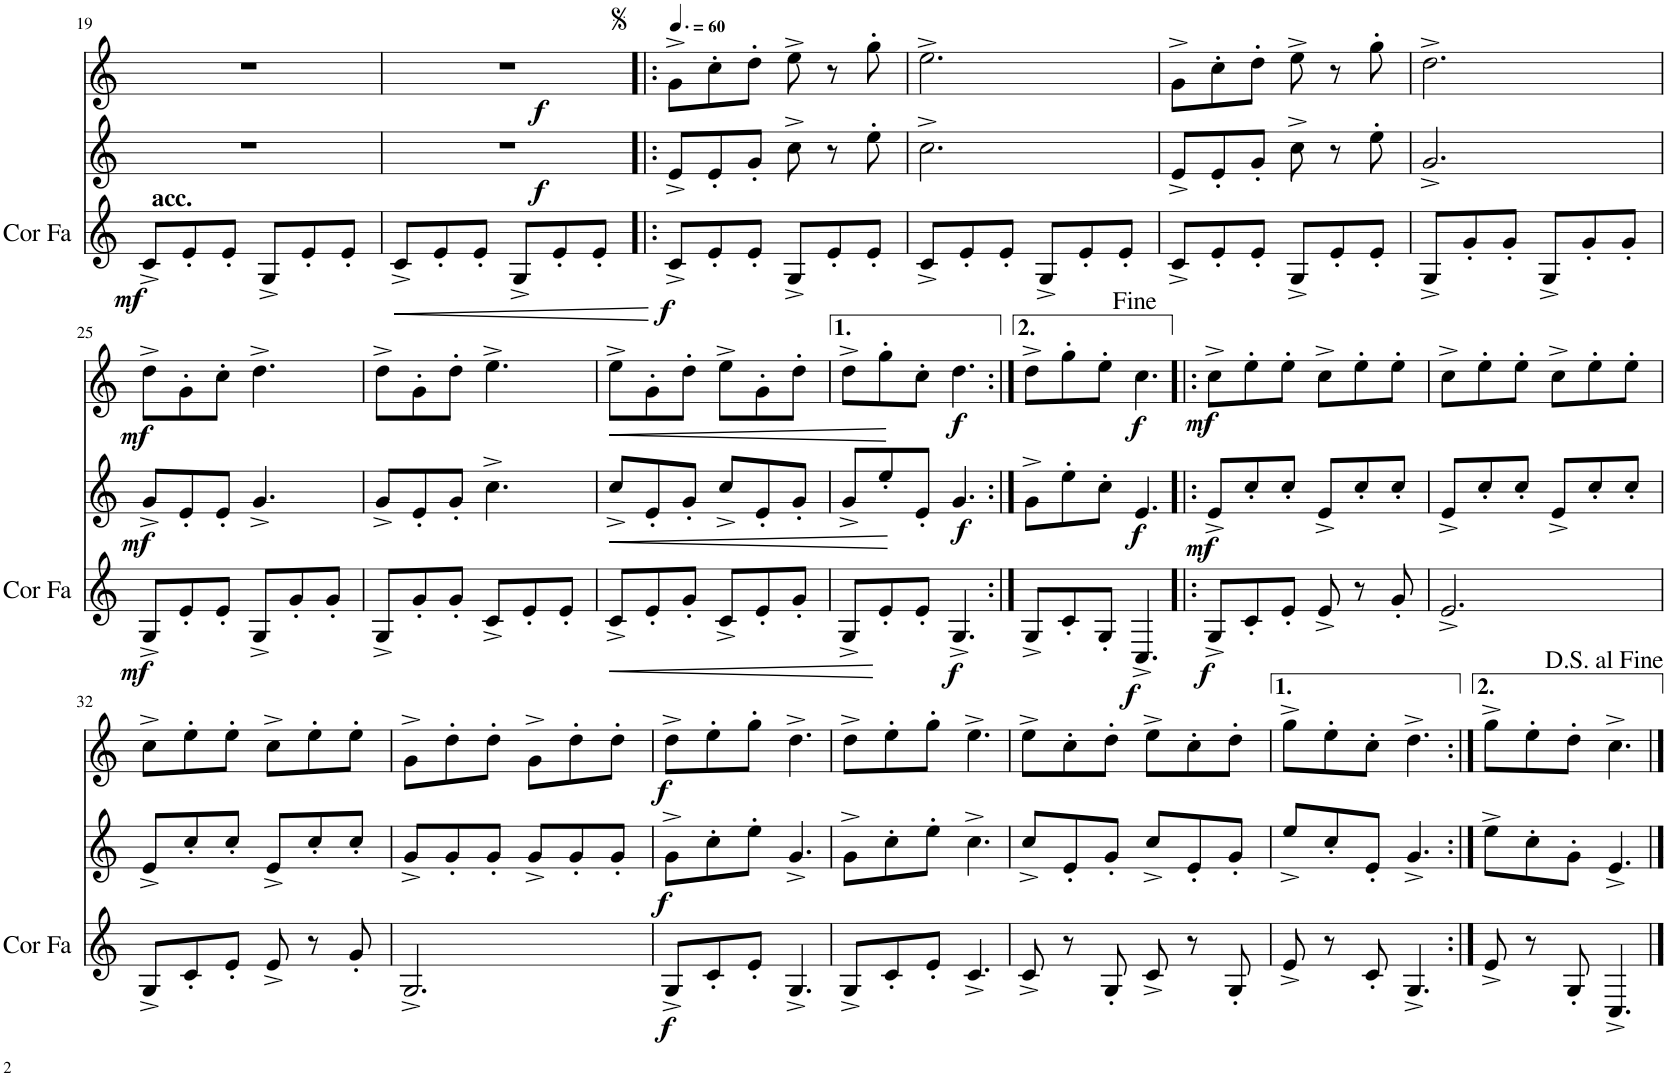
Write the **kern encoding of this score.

**kern	**dynam	**kern	**dynam	**kern	**dynam
*part3	*part3	*part2	*part2	*part1	*part1
*staff3	*staff3	*staff2	*staff2	*staff1	*staff1
*I"Cor en Fa	*	*I"Cor en Fa	*	*I"Cor en Fa	*
!!LO:PB:g=z
*clefG2	*	*clefG2	*	*clefG2	*
*Trd4c7	*	*Trd4c7	*	*Trd4c7	*
*k[]	*	*k[]	*	*k[]	*
*M6/8	*	*M6/8	*	*M6/8	*
=19	=19	=19	=19	=19	=19
!LO:TX:a:B:t=acc.	!	!	!	!	!
!	!LO:DY:b	!	!	!	!
8c^/L	mf	2.r	.	2.r	.
8e'/	.	.	.	.	.
8e'/J	.	.	.	.	.
8G^/L	.	.	.	.	.
8e'/	.	.	.	.	.
8e'/J	.	.	.	.	.
=20	=20	=20	=20	=20	=20
!	!LO:HP:b	!	!LO:DY:b	!	!LO:DY:b
8c^/L	<	2.r	f	2.r	f
8e'/	.	.	.	.	.
8e'/J	.	.	.	.	.
8G^/L	.	.	.	.	.
8e'/	.	.	.	.	.
8e'/J	.	.	.	.	.
.	[	.	.	.	.
=21!|:	=21!|:	=21!|:	=21!|:	=21!|:	=21!|:
*	*	*	*	*MM90	*
!	!LO:DY:b	!	!	!	!
8c^/L	f	8e^/L	.	8g^\L	.
8e'/	.	8e'/	.	8cc'\	.
8e'/J	.	8g'/J	.	8dd'\J	.
8G^/L	.	8cc^\	.	8ee^\	.
8e'/	.	8r	.	8r	.
8e'/J	.	8ee'\	.	8gg'\	.
=22	=22	=22	=22	=22	=22
8c^/L	.	2.cc^\	.	2.ee^\	.
8e'/	.	.	.	.	.
8e'/J	.	.	.	.	.
8G^/L	.	.	.	.	.
8e'/	.	.	.	.	.
8e'/J	.	.	.	.	.
=23	=23	=23	=23	=23	=23
8c^/L	.	8e^/L	.	8g^\L	.
8e'/	.	8e'/	.	8cc'\	.
8e'/J	.	8g'/J	.	8dd'\J	.
8G^/L	.	8cc^\	.	8ee^\	.
8e'/	.	8r	.	8r	.
8e'/J	.	8ee'\	.	8gg'\	.
=24	=24	=24	=24	=24	=24
8G^/L	.	2.g^/	.	2.dd^\	.
8g'/	.	.	.	.	.
8g'/J	.	.	.	.	.
8G^/L	.	.	.	.	.
8g'/	.	.	.	.	.
8g'/J	.	.	.	.	.
!!LO:LB:g=z
=25	=25	=25	=25	=25	=25
!	!LO:DY:b	!	!LO:DY:b	!	!LO:DY:b
8G^/L	mf	8g^/L	mf	8dd^\L	mf
8e'/	.	8e'/	.	8g'\	.
8e'/J	.	8e'/J	.	8cc'\J	.
8G^/L	.	4.g^/	.	4.dd^\	.
8g'/	.	.	.	.	.
8g'/J	.	.	.	.	.
=26	=26	=26	=26	=26	=26
8G^/L	.	8g^/L	.	8dd^\L	.
8g'/	.	8e'/	.	8g'\	.
8g'/J	.	8g'/J	.	8dd'\J	.
8c^/L	.	4.cc^\	.	4.ee^\	.
8e'/	.	.	.	.	.
8e'/J	.	.	.	.	.
=27	=27	=27	=27	=27	=27
!	!LO:HP:b	!	!LO:HP:b	!	!LO:HP:b
8c^/L	<	8cc^/L	<	8ee^\L	<
8e'/	.	8e'/	.	8g'\	.
8g'/J	.	8g'/J	.	8dd'\J	.
8c^/L	.	8cc^/L	.	8ee^\L	.
8e'/	.	8e'/	.	8g'\	.
8g'/J	.	8g'/J	.	8dd'\J	.
.	[	.	[	.	[
=28	=28	=28	=28	=28	=28
8G^/L	.	8g^/L	.	8dd^\L	.
8e'/	.	8ee'/	.	8gg'\	.
8e'/J	.	8e'/J	.	8cc'\J	.
!	!LO:DY:b	!	!LO:DY:b	!	!LO:DY:b
4.G^/	f	4.g/	f	4.dd\	f
=29:|!	=29:|!	=29:|!	=29:|!	=29:|!	=29:|!
8G^/L	.	8g^\L	.	8dd^\L	.
8c'/	.	8ee'\	.	8gg'\	.
8G'/J	.	8cc'\J	.	8ee'\J	.
!	!LO:DY:b	!	!LO:DY:b	!	!LO:DY:b
4.C^/	f	4.e/	f	4.cc\	f
=30!|:	=30!|:	=30!|:	=30!|:	=30!|:	=30!|:
!	!LO:DY:b	!	!LO:DY:b	!	!LO:DY:b
8G^/L	f	8e^/L	mf	8cc^\L	mf
8c'/	.	8cc'/	.	8ee'\	.
8e'/J	.	8cc'/J	.	8ee'\J	.
8e^/	.	8e^/L	.	8cc^\L	.
8r	.	8cc'/	.	8ee'\	.
8g'/	.	8cc'/J	.	8ee'\J	.
=31	=31	=31	=31	=31	=31
2.e^/	.	8e^/L	.	8cc^\L	.
.	.	8cc'/	.	8ee'\	.
.	.	8cc'/J	.	8ee'\J	.
.	.	8e^/L	.	8cc^\L	.
.	.	8cc'/	.	8ee'\	.
.	.	8cc'/J	.	8ee'\J	.
!!LO:LB:g=z
=32	=32	=32	=32	=32	=32
8G^/L	.	8e^/L	.	8cc^\L	.
8c'/	.	8cc'/	.	8ee'\	.
8e'/J	.	8cc'/J	.	8ee'\J	.
8e^/	.	8e^/L	.	8cc^\L	.
8r	.	8cc'/	.	8ee'\	.
8g'/	.	8cc'/J	.	8ee'\J	.
=33	=33	=33	=33	=33	=33
2.G^/	.	8g^/L	.	8g^\L	.
.	.	8g'/	.	8dd'\	.
.	.	8g'/J	.	8dd'\J	.
.	.	8g^/L	.	8g^\L	.
.	.	8g'/	.	8dd'\	.
.	.	8g'/J	.	8dd'\J	.
=34	=34	=34	=34	=34	=34
!	!LO:DY:b	!	!LO:DY:b	!	!LO:DY:b
8G^/L	f	8g^\L	f	8dd^\L	f
8c'/	.	8cc'\	.	8ee'\	.
8e'/J	.	8ee'\J	.	8gg'\J	.
4.G^/	.	4.g^/	.	4.dd^\	.
=35	=35	=35	=35	=35	=35
8G^/L	.	8g^\L	.	8dd^\L	.
8c'/	.	8cc'\	.	8ee'\	.
8e'/J	.	8ee'\J	.	8gg'\J	.
4.c^/	.	4.cc^\	.	4.ee^\	.
=36	=36	=36	=36	=36	=36
8c^/	.	8cc^/L	.	8ee^\L	.
8r	.	8e'/	.	8cc'\	.
8G'/	.	8g'/J	.	8dd'\J	.
8c^/	.	8cc^/L	.	8ee^\L	.
8r	.	8e'/	.	8cc'\	.
8G'/	.	8g'/J	.	8dd'\J	.
=37	=37	=37	=37	=37	=37
8e^/	.	8ee^/L	.	8gg^\L	.
8r	.	8cc'/	.	8ee'\	.
8c'/	.	8e'/J	.	8cc'\J	.
4.G^/	.	4.g^/	.	4.dd^\	.
=38:|!	=38:|!	=38:|!	=38:|!	=38:|!	=38:|!
8e^/	.	8ee^\L	.	8gg^\L	.
8r	.	8cc'\	.	8ee'\	.
8G'/	.	8g'\J	.	8dd'\J	.
4.C^/	.	4.e^/	.	4.cc^\	.
==	==	==	==	==	==
*-	*-	*-	*-	*-	*-
